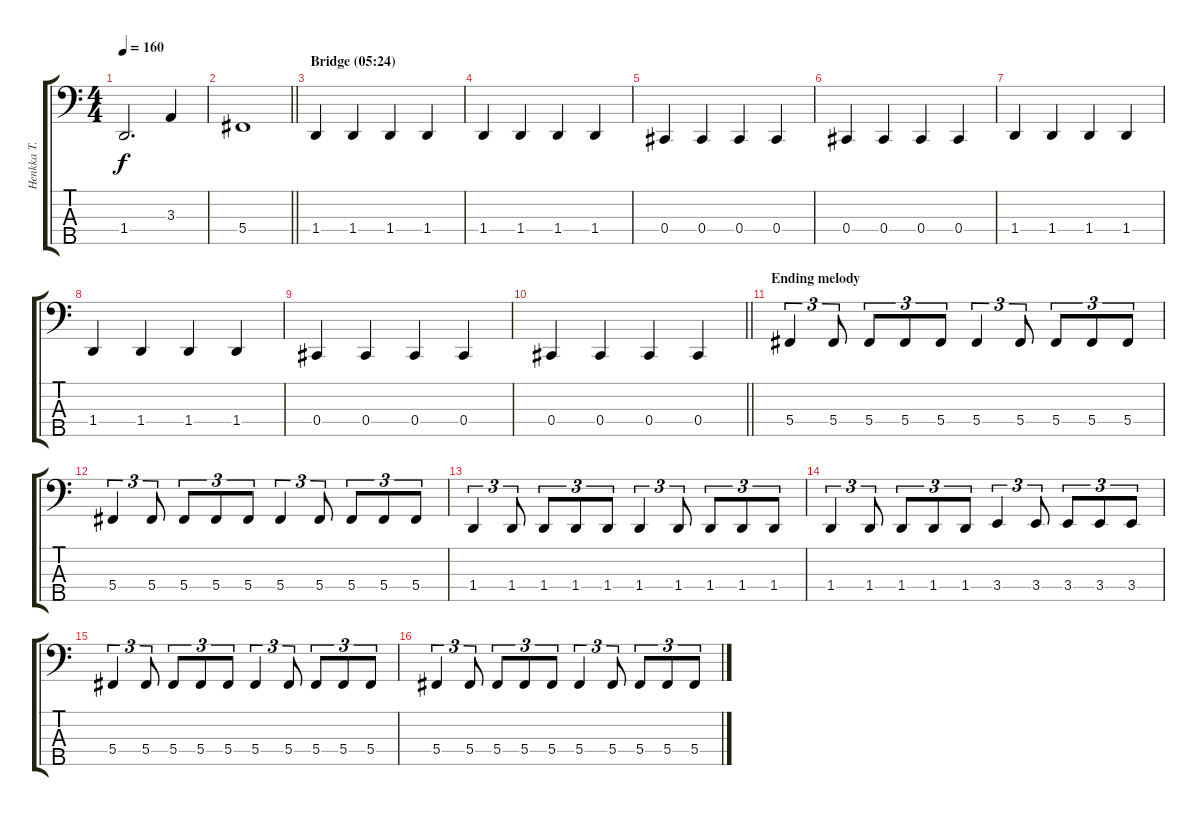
\track ("Henkka T. Blacksmith" "Henkka T. ") {instrument electricbasspick}
\staff {score tabs}
\tuning (E2 B1 Gb1 Db1 Ab0) {hide}
\ts (4 4)
\tempo 160
\clef f4
\ks c
1.4.2{d dy f} 3.3.4 |
\barLineRight lightlight
5.4.1 |
\section ("" "Bridge (05:24)")
1.4.4 1.4.4 1.4.4 1.4.4 |
1.4.4 1.4.4 1.4.4 1.4.4 |
0.4.4 0.4.4 0.4.4 0.4.4 |
0.4.4 0.4.4 0.4.4 0.4.4 |
1.4.4 1.4.4 1.4.4 1.4.4 |
1.4.4 1.4.4 1.4.4 1.4.4 |
0.4.4 0.4.4 0.4.4 0.4.4 |
\barLineRight lightlight
0.4.4 0.4.4 0.4.4 0.4.4 |
\section ("" "Ending melody")
5.4.4{tu (3 2)} 5.4.8{tu (3 2)} 5.4.8{tu (3 2)} 5.4.8{tu (3 2)} 5.4.8{tu (3 2)} 5.4.4{tu (3 2)} 5.4.8{tu (3 2)} 5.4.8{tu (3 2)} 5.4.8{tu (3 2)} 5.4.8{tu (3 2)} |
5.4.4{tu (3 2)} 5.4.8{tu (3 2)} 5.4.8{tu (3 2)} 5.4.8{tu (3 2)} 5.4.8{tu (3 2)} 5.4.4{tu (3 2)} 5.4.8{tu (3 2)} 5.4.8{tu (3 2)} 5.4.8{tu (3 2)} 5.4.8{tu (3 2)} |
1.4.4{tu (3 2)} 1.4.8{tu (3 2)} 1.4.8{tu (3 2)} 1.4.8{tu (3 2)} 1.4.8{tu (3 2)} 1.4.4{tu (3 2)} 1.4.8{tu (3 2)} 1.4.8{tu (3 2)} 1.4.8{tu (3 2)} 1.4.8{tu (3 2)} |
1.4.4{tu (3 2)} 1.4.8{tu (3 2)} 1.4.8{tu (3 2)} 1.4.8{tu (3 2)} 1.4.8{tu (3 2)} 3.4.4{tu (3 2)} 3.4.8{tu (3 2)} 3.4.8{tu (3 2)} 3.4.8{tu (3 2)} 3.4.8{tu (3 2)} |
5.4.4{tu (3 2)} 5.4.8{tu (3 2)} 5.4.8{tu (3 2)} 5.4.8{tu (3 2)} 5.4.8{tu (3 2)} 5.4.4{tu (3 2)} 5.4.8{tu (3 2)} 5.4.8{tu (3 2)} 5.4.8{tu (3 2)} 5.4.8{tu (3 2)} |
5.4.4{tu (3 2)} 5.4.8{tu (3 2)} 5.4.8{tu (3 2)} 5.4.8{tu (3 2)} 5.4.8{tu (3 2)} 5.4.4{tu (3 2)} 5.4.8{tu (3 2)} 5.4.8{tu (3 2)} 5.4.8{tu (3 2)} 5.4.8{tu (3 2)}
